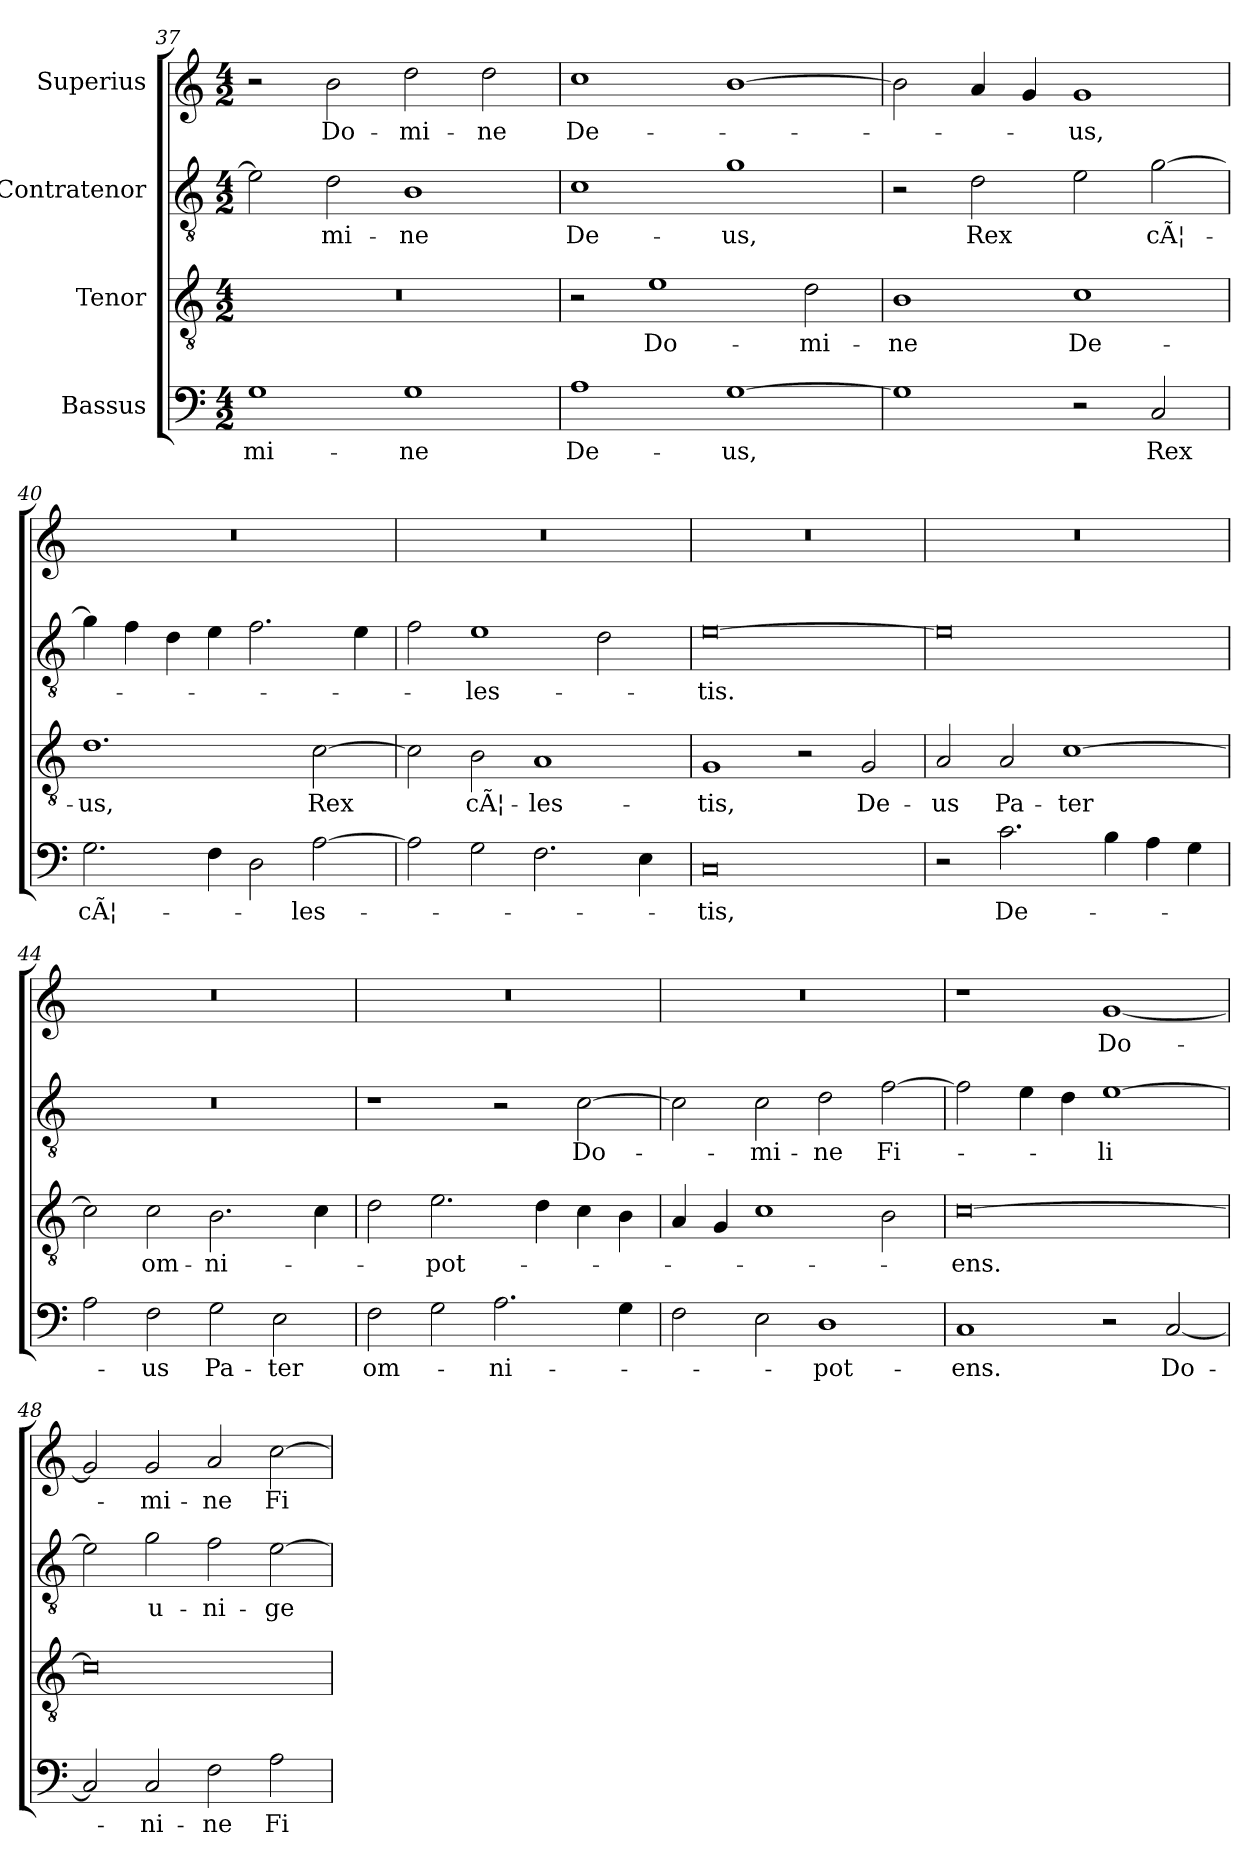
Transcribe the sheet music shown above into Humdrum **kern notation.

**kern	**text	**kern	**text	**kern	**text	**kern	**text
*part4	*part4	*part3	*part3	*part2	*part2	*part1	*part1
*staff4	*staff4	*staff3	*staff3	*staff2	*staff2	*staff1	*staff1
*I"Bassus	*	*I"Tenor	*	*I"Contratenor	*	*I"Superius	*
*clefF4	*	*clefGv2	*	*clefGv2	*	*clefG2	*
*k[]	*	*k[]	*	*k[]	*	*k[]	*
*M4/2	*	*M4/2	*	*M4/2	*	*M4/2	*
=37	=37	=37	=37	=37	=37	=37	=37
1G\	-mi-	0r	.	2e\]	.	2r	.
.	.	.	.	2d\	-mi-	2b\	Do-
1G\	-ne	.	.	1B\	-ne	2dd\	-mi-
.	.	.	.	.	.	2dd\	-ne
=38	=38	=38	=38	=38	=38	=38	=38
1A\	De-	2r	.	1c\	De-	1cc\	De-
.	.	1e\	Do-	.	.	.	.
[1G\	-us,	.	.	1g\	-us,	[1b\	.
.	.	2d\	-mi-	.	.	.	.
=39	=39	=39	=39	=39	=39	=39	=39
1G\]	.	1B\	-ne	2r	.	2b\]	.
.	.	.	.	2d\	Rex	4a/	.
.	.	.	.	.	.	4g/	.
2r	.	1c\	De-	2e\	.	1g/	-us,
2C/	Rex	.	.	[2g\	cÃ¦-	.	.
=40	=40	=40	=40	=40	=40	=40	=40
2.G\	cÃ¦-	1.d\	-us,	4g\]	.	0r	.
.	.	.	.	4f\	.	.	.
.	.	.	.	4d\	.	.	.
4F\	.	.	.	4e\	.	.	.
2D\	.	.	.	2.f\	.	.	.
[2A\	-les-	[2c\	Rex	.	.	.	.
.	.	.	.	4e\	.	.	.
=41	=41	=41	=41	=41	=41	=41	=41
2A\]	.	2c\]	.	2f\	.	0r	.
2G\	.	2B\	cÃ¦-	1e\	-les-	.	.
2.F\	.	1A/	-les-	.	.	.	.
.	.	.	.	2d\	.	.	.
4E\	.	.	.	.	.	.	.
=42	=42	=42	=42	=42	=42	=42	=42
0C/	-tis,	1G/	-tis,	[0e\	-tis.	0r	.
.	.	2r	.	.	.	.	.
.	.	2G/	De-	.	.	.	.
=43	=43	=43	=43	=43	=43	=43	=43
2r	.	2A/	-us	0e\]	.	0r	.
2.c\	De-	2A/	Pa-	.	.	.	.
.	.	[1c\	-ter	.	.	.	.
4B\	.	.	.	.	.	.	.
4A\	.	.	.	.	.	.	.
4G\	.	.	.	.	.	.	.
=44	=44	=44	=44	=44	=44	=44	=44
2A\	.	2c\]	.	0r	.	0r	.
2F\	-us	2c\	om-	.	.	.	.
2G\	Pa-	2.B\	-ni-	.	.	.	.
2E\	-ter	.	.	.	.	.	.
.	.	4c\	.	.	.	.	.
=45	=45	=45	=45	=45	=45	=45	=45
2F\	om-	2d\	.	1r	.	0r	.
2G\	.	2.e\	-pot-	.	.	.	.
2.A\	-ni-	.	.	2r	.	.	.
.	.	4d\	.	.	.	.	.
.	.	4c\	.	[2c\	Do-	.	.
4G\	.	4B\	.	.	.	.	.
=46	=46	=46	=46	=46	=46	=46	=46
2F\	.	4A/	.	2c\]	.	0r	.
.	.	4G/	.	.	.	.	.
2E\	.	1c\	.	2c\	-mi-	.	.
1D\	-pot-	.	.	2d\	-ne	.	.
.	.	2B\	.	[2f\	Fi-	.	.
=47	=47	=47	=47	=47	=47	=47	=47
1C/	-ens.	[0c\	-ens.	2f\]	.	1r	.
.	.	.	.	4e\	.	.	.
.	.	.	.	4d\	.	.	.
2r	.	.	.	[1e\	-li	[1g/	Do-
[2C/	Do-	.	.	.	.	.	.
=48	=48	=48	=48	=48	=48	=48	=48
2C/]	.	0c\]	.	2e\]	.	2g/]	.
2C/	-ni-	.	.	2g\	u-	2g/	-mi-
2F\	-ne	.	.	2f\	-ni-	2a/	-ne
2A\	Fi-	.	.	[2e\	-ge-	[2cc\	Fi-
=	=	=	=	=	=	=	=
*-	*-	*-	*-	*-	*-	*-	*-
